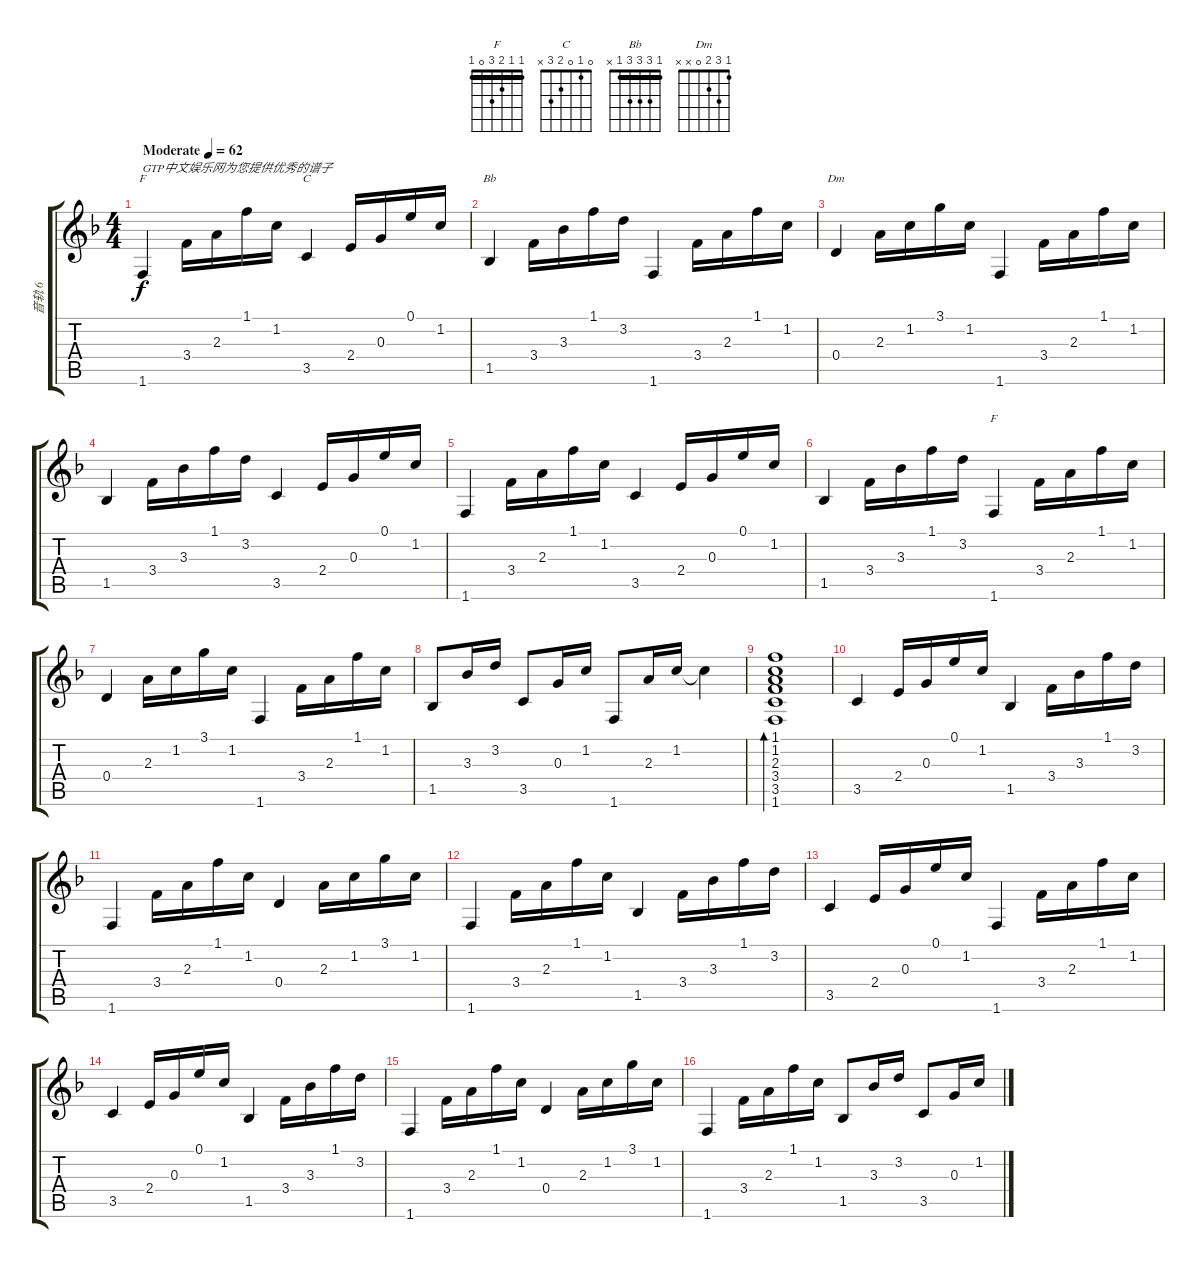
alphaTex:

\track ("音轨 6" "音轨 6") {instrument acousticguitarsteel}
\staff {score tabs}
\tuning (E4 B3 G3 D3 A2 E2) {hide}
\chord ("F" 1 1 2 3 3 1) {barre 1}
\chord ("C" 0 1 0 2 3 x)
\chord ("Bb" 1 3 3 3 1 x) {barre 1}
\chord ("Dm" 1 3 2 0 x x)
\chord ("F" 1 1 2 3 0 1) {barre 1}
\ts (4 4)
\tempo (62 "Moderate")
\clef g2
\ks f
1.6.4{ch "F" txt "GTP中文娱乐网为您提供优秀的谱子" dy f instrument acousticguitarsteel} 3.4.16 2.3.16 1.1.16 1.2.16 3.5.4{ch "C"} 2.4.16 0.3.16 0.1.16 1.2.16 |
1.5.4{ch "Bb"} 3.4.16 3.3.16 1.1.16 3.2.16 1.6.4 3.4.16 2.3.16 1.1.16 1.2.16 |
0.4.4{ch "Dm"} 2.3.16 1.2.16 3.1.16 1.2.16 1.6.4 3.4.16 2.3.16 1.1.16 1.2.16 |
1.5.4 3.4.16 3.3.16 1.1.16 3.2.16 3.5.4 2.4.16 0.3.16 0.1.16 1.2.16 |
1.6.4 3.4.16 2.3.16 1.1.16 1.2.16 3.5.4 2.4.16 0.3.16 0.1.16 1.2.16 |
1.5.4 3.4.16 3.3.16 1.1.16 3.2.16 1.6.4{ch "F"} 3.4.16 2.3.16 1.1.16 1.2.16 |
0.4.4 2.3.16 1.2.16 3.1.16 1.2.16 1.6.4 3.4.16 2.3.16 1.1.16 1.2.16 |
1.5.8 3.3.16 3.2.16 3.5.8 0.3.16 1.2.16 1.6.8 2.3.16 1.2.16 1.2{t}.4 |
(1.1 1.2 2.3 3.4 3.5 1.6).1{bd 240} |
3.5.4 2.4.16 0.3.16 0.1.16 1.2.16 1.5.4 3.4.16 3.3.16 1.1.16 3.2.16 |
1.6.4 3.4.16 2.3.16 1.1.16 1.2.16 0.4.4 2.3.16 1.2.16 3.1.16 1.2.16 |
1.6.4 3.4.16 2.3.16 1.1.16 1.2.16 1.5.4 3.4.16 3.3.16 1.1.16 3.2.16 |
3.5.4 2.4.16 0.3.16 0.1.16 1.2.16 1.6.4 3.4.16 2.3.16 1.1.16 1.2.16 |
3.5.4 2.4.16 0.3.16 0.1.16 1.2.16 1.5.4 3.4.16 3.3.16 1.1.16 3.2.16 |
1.6.4 3.4.16 2.3.16 1.1.16 1.2.16 0.4.4 2.3.16 1.2.16 3.1.16 1.2.16 |
1.6.4 3.4.16 2.3.16 1.1.16 1.2.16 1.5.8 3.3.16 3.2.16 3.5.8 0.3.16 1.2.16
